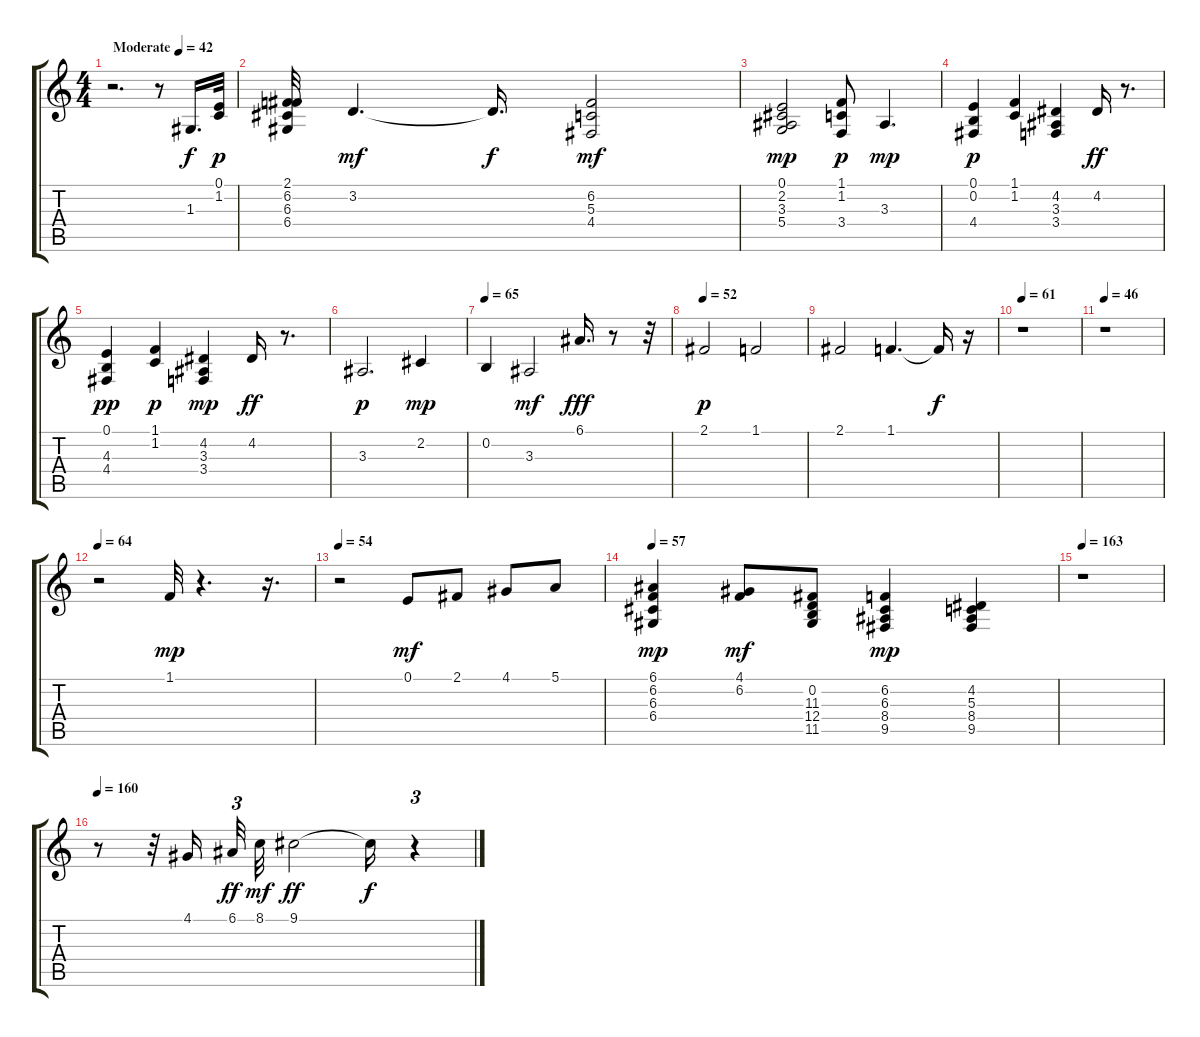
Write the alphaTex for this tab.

\track "" {instrument frenchhorn}
\staff {score tabs}
\tuning (E4 B3 G3 D3 A2 E2) {hide}
\ts (4 4)
\tempo (42 "Moderate")
\clef g2
\ks c
r.2{d dy f instrument frenchhorn} r.8 1.3.16{d} (0.1 1.2).32{dy p} |
(2.1 6.2 6.3 6.4).32 3.2.4{d dy mf} 3.2{t}.16{d dy f} (6.2 5.3 4.4).2{dy mf} |
(0.1 2.2 3.3 5.4).2{dy mp} (1.1 1.2 3.4).8{dy p} 3.3.4{d dy mp} |
(0.1 0.2 4.4).4{dy p} (1.1 1.2).4 (4.2 3.3 3.4).4 4.2.16{dy ff} r.8{d} |
(0.1 4.3 4.4).4{dy pp} (1.1 1.2).4{dy p} (4.2 3.3 3.4).4{dy mp} 4.2.16{dy ff} r.8{d} |
3.3.2{d dy p} 2.2.4{dy mp} |
\tempo 65
0.2.4 3.3.2{dy mf} 6.1.16{d dy fff} r.8 r.32 |
\tempo 52
2.1.2{dy p} 1.1.2 |
2.1.2 1.1.4{d} 1.1{t}.16{dy f} r.16 |
\tempo 61
r.1 |
\tempo 46
r.1 |
\tempo 64
r.2 1.1.32{dy mp} r.4{d} r.16{d} |
\tempo 54
r.2 0.1.8{dy mf} 2.1.8 4.1.8 5.1.8 |
\tempo 57
(6.1 6.2 6.3 6.4).4{dy mp} (4.1 6.2).8{dy mf} (0.2 11.3 12.4 11.5).8 (6.2 6.3 8.4 9.5).4{dy mp} (4.2 5.3 8.4 9.5).4 |
\tempo 163
r.1 |
\tempo 160
r.8 r.32 4.1.16 6.1.32{tu (3 2) dy ff} 8.1.32{dy mf} 9.1.2{dy ff} 9.1{t}.16{dy f} r.4{tu (3 2)}
